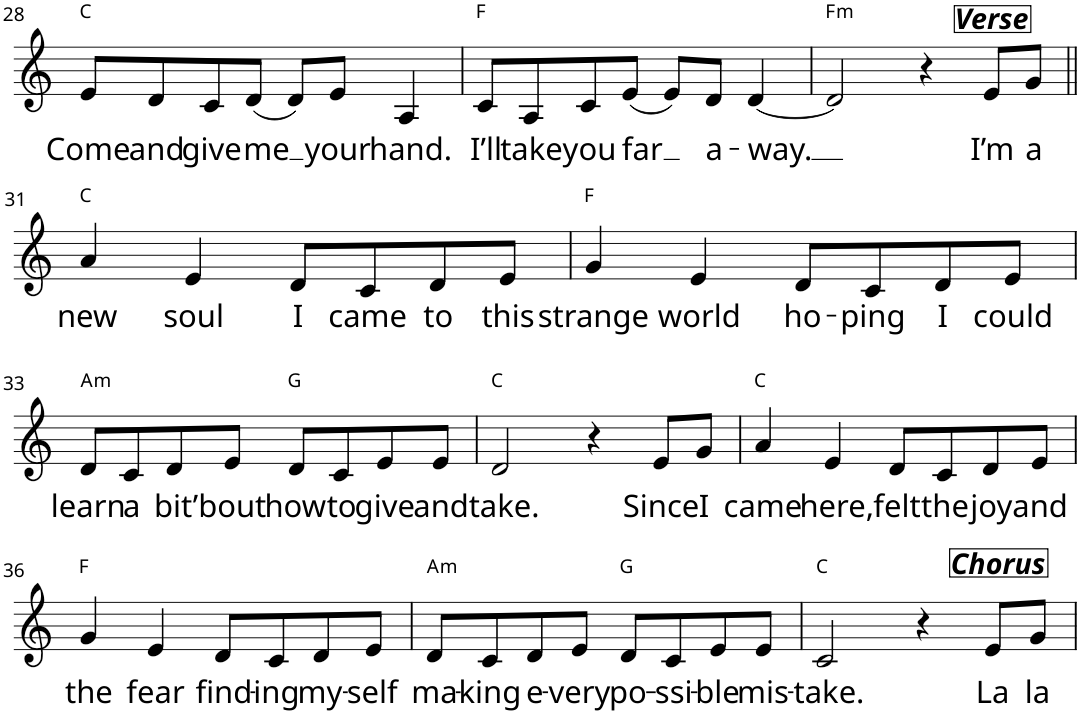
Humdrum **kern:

**kern	**text	**harte
*part1	*part1	*part1
*staff1	*staff1	*
*I"Voice	*	*
*I'Voice	*	*
!!LO:PB:g=z
*clefG2	*	*
*k[]	*	*
*M4/4	*	*
=28	=28	=28
!	!LO:LY:b	!
8e/L	Come	C:maj
!	!LO:LY:b	!
8d/	and	.
!	!LO:LY:b	!
8c/	give	.
!	!LO:LY:b	!
(8d/J	me	.
8d/L)	.	.
!	!LO:LY:b	!
8e/J	your	.
!	!LO:LY:b	!
4A/	hand.	.
=29	=29	=29
!	!LO:LY:b	!
8c/L	I’ll	F:maj
!	!LO:LY:b	!
8A/	take	.
!	!LO:LY:b	!
8c/	you	.
!	!LO:LY:b	!
(8e/J	far	.
8e/L)	.	.
!	!LO:LY:b	!
8d/J	a-	.
!	!LO:LY:b	!
[4d/	-way.	.
=30	=30	=30
!	!	!LO:H:kt=m
2d/]	.	F:min
4r	.	.
!LO:TX:a:Bi:t=Verse	!	!
!	!LO:LY:b	!
8e/L	I’m	.
!	!LO:LY:b	!
8g/J	a	.
!!LO:LB:g=z
=31||	=31||	=31||
!	!LO:LY:b	!
4an/	new	C:maj
!	!LO:LY:b	!
4e/	soul	.
!	!LO:LY:b	!
8d/L	I	.
!	!LO:LY:b	!
8c/	came	.
!	!LO:LY:b	!
8d/	to	.
!	!LO:LY:b	!
8e/J	this	.
=32	=32	=32
!	!LO:LY:b	!
4g/	strange	F:maj
!	!LO:LY:b	!
4e/	world	.
!	!LO:LY:b	!
8d/L	ho-	.
!	!LO:LY:b	!
8c/	-ping	.
!	!LO:LY:b	!
8d/	I	.
!	!LO:LY:b	!
8e/J	could	.
!!LO:LB:g=z
=33	=33	=33
!	!LO:LY:b	!LO:H:kt=m
8d/L	learn	A:min
!	!LO:LY:b	!
8c/	a	.
!	!LO:LY:b	!
8d/	bit	.
!	!LO:LY:b	!
8e/J	’bout	.
!	!LO:LY:b	!
8d/L	how	G:maj
!	!LO:LY:b	!
8c/	to	.
!	!LO:LY:b	!
8e/	give	.
!	!LO:LY:b	!
8e/J	and	.
=34	=34	=34
!	!LO:LY:b	!
2d/	take.	C:maj
4r	.	.
!	!LO:LY:b	!
8e/L	Since	.
!	!LO:LY:b	!
8g/J	I	.
=35	=35	=35
!	!LO:LY:b	!
4a/	came	C:maj
!	!LO:LY:b	!
4e/	here,	.
!	!LO:LY:b	!
8d/L	felt	.
!	!LO:LY:b	!
8c/	the	.
!	!LO:LY:b	!
8d/	joy	.
!	!LO:LY:b	!
8e/J	and	.
!!LO:LB:g=z
=36	=36	=36
!	!LO:LY:b	!
4g/	the	F:maj
!	!LO:LY:b	!
4e/	fear	.
!	!LO:LY:b	!
8d/L	find-	.
!	!LO:LY:b	!
8c/	-ing	.
!	!LO:LY:b	!
8d/	my-	.
!	!LO:LY:b	!
8e/J	-self	.
=37	=37	=37
!	!LO:LY:b	!LO:H:kt=m
8d/L	ma-	A:min
!	!LO:LY:b	!
8c/	-king	.
!	!LO:LY:b	!
8d/	e-	.
!	!LO:LY:b	!
8e/J	-very	.
!	!LO:LY:b	!
8d/L	po-	G:maj
!	!LO:LY:b	!
8c/	-ssi-	.
!	!LO:LY:b	!
8e/	-ble	.
!	!LO:LY:b	!
8e/J	mis-	.
=38	=38	=38
!	!LO:LY:b	!
2c/	-take.	C:maj
4r	.	.
!LO:TX:a:Bi:t=Chorus	!	!
!	!LO:LY:b	!
8e/L	La	.
!	!LO:LY:b	!
8g/J	la	.
=	=	=
*-	*-	*-
